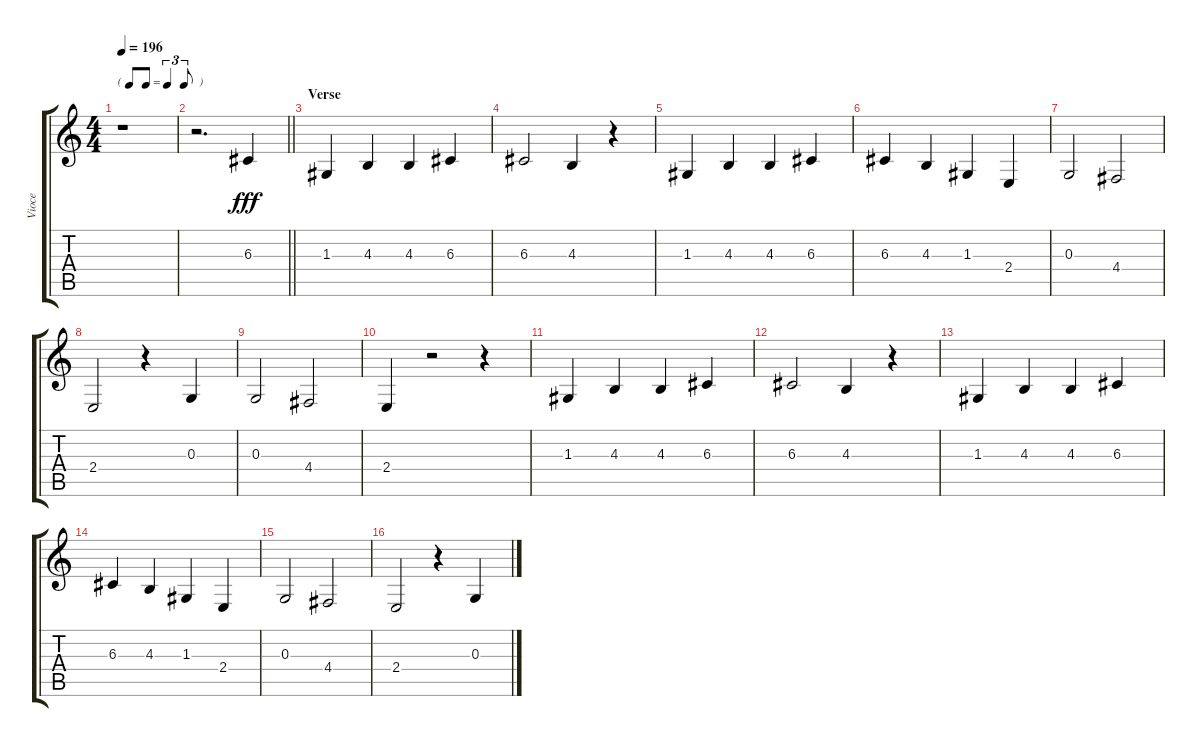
\track ("Vioce" "Vioce") {instrument drawbarorgan}
\staff {score tabs}
\tuning (E4 B3 G3 D3 A2 E2) {hide}
\ts (4 4)
\tf triplet8th
\tempo 196
\clef g2
\ks c
r.1{dy fff} |
\barLineRight lightlight
r.2{d} 6.3.4 |
\section ("" "Verse")
1.3.4 4.3.4 4.3.4 6.3.4 |
6.3.2 4.3.4 r.4 |
1.3.4 4.3.4 4.3.4 6.3.4 |
6.3.4 4.3.4 1.3.4 2.4.4 |
0.3.2 4.4.2 |
2.4.2 r.4 0.3.4 |
0.3.2 4.4.2 |
2.4.4 r.2 r.4 |
1.3.4 4.3.4 4.3.4 6.3.4 |
6.3.2 4.3.4 r.4 |
1.3.4 4.3.4 4.3.4 6.3.4 |
6.3.4 4.3.4 1.3.4 2.4.4 |
0.3.2 4.4.2 |
2.4.2 r.4 0.3.4
